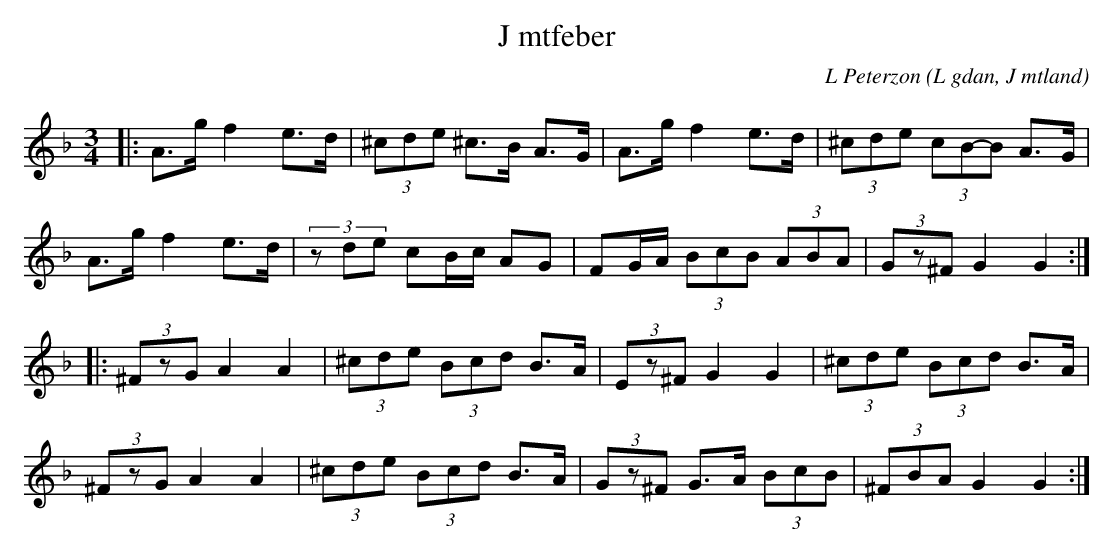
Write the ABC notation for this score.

X:1
T:J mtfeber
C: L Peterzon
O:L gdan, J mtland
M:3/4
L:1/8
K:Dm
|: A>g f2 e>d|(3^cde ^c>B A>G|A>g f2 e>d|(3^cde (3cB-B A>G|
A>g f2 e>d|(3zde cB/c/ AG|FG/A/ (3BcB (3ABA|(3Gz^F G2 G2:|
|:(3^FzG A2 A2|(3^cde (3Bcd B>A|(3Ez^F G2 G2|(3^cde (3Bcd B>A|
(3^FzG A2 A2|(3^cde (3Bcd B>A| (3Gz^F G>A (3BcB|(3^FBA G2 G2:|
